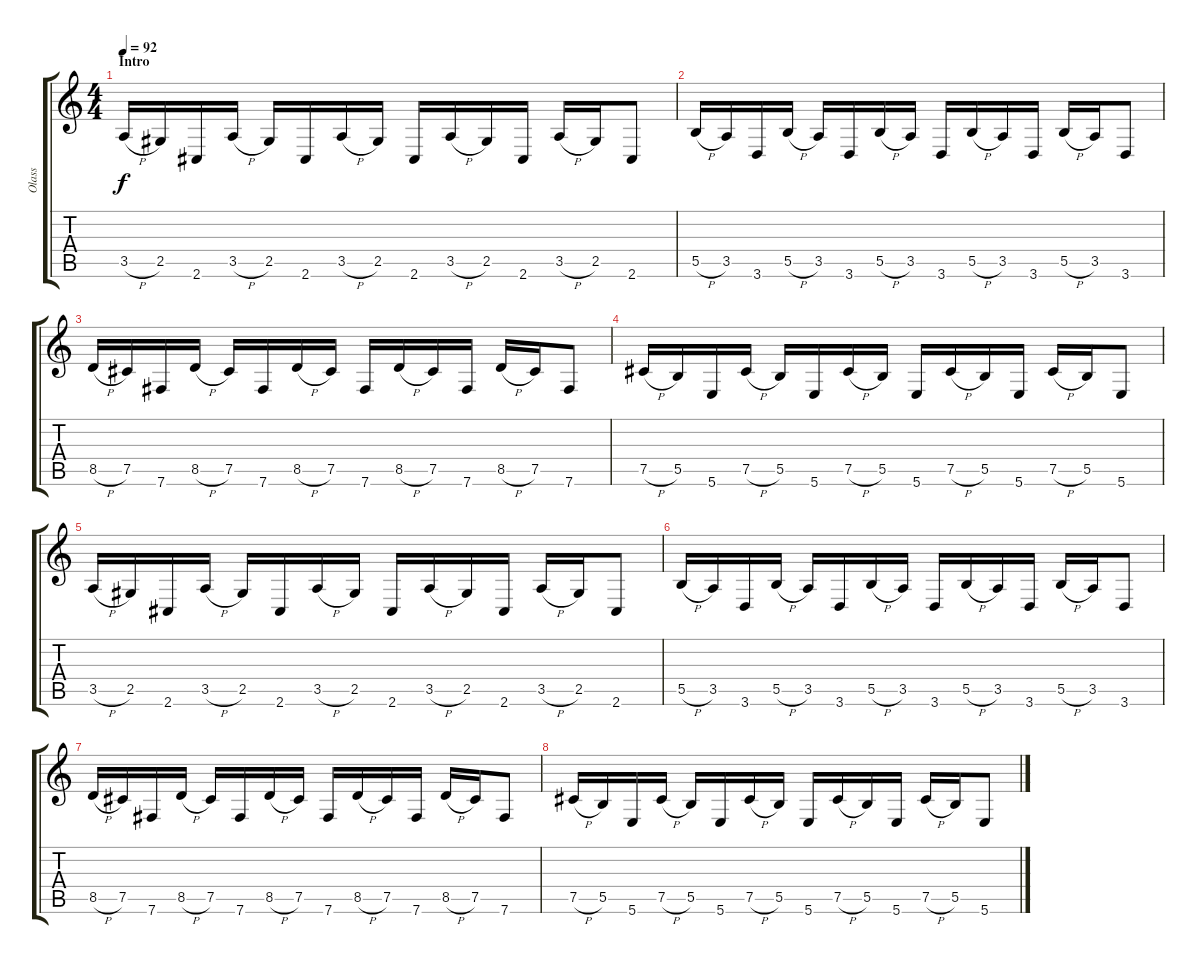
\track ("Olass" "Olass") {instrument distortionguitar}
\staff {score tabs}
\tuning (Db4 Ab3 E3 B2 Gb2 B1) {hide}
\ts (4 4)
\section ("" "Intro")
\tempo 92
\clef g2
\ks c
3.5{h}.16{dy f instrument electricguitarclean} 2.5.16 2.6.16 3.5{h}.16 2.5.16 2.6.16 3.5{h}.16 2.5.16 2.6.16 3.5{h}.16 2.5.16 2.6.16 3.5{h}.16 2.5.16 2.6.8 |
5.5{h}.16 3.5.16 3.6.16 5.5{h}.16 3.5.16 3.6.16 5.5{h}.16 3.5.16 3.6.16 5.5{h}.16 3.5.16 3.6.16 5.5{h}.16 3.5.16 3.6.8 |
8.5{h}.16 7.5.16 7.6.16 8.5{h}.16 7.5.16 7.6.16 8.5{h}.16 7.5.16 7.6.16 8.5{h}.16 7.5.16 7.6.16 8.5{h}.16 7.5.16 7.6.8 |
7.5{h}.16 5.5.16 5.6.16 7.5{h}.16 5.5.16 5.6.16 7.5{h}.16 5.5.16 5.6.16 7.5{h}.16 5.5.16 5.6.16 7.5{h}.16 5.5.16 5.6.8 |
3.5{h}.16 2.5.16 2.6.16 3.5{h}.16 2.5.16 2.6.16 3.5{h}.16 2.5.16 2.6.16 3.5{h}.16 2.5.16 2.6.16 3.5{h}.16 2.5.16 2.6.8 |
5.5{h}.16 3.5.16 3.6.16 5.5{h}.16 3.5.16 3.6.16 5.5{h}.16 3.5.16 3.6.16 5.5{h}.16 3.5.16 3.6.16 5.5{h}.16 3.5.16 3.6.8 |
8.5{h}.16 7.5.16 7.6.16 8.5{h}.16 7.5.16 7.6.16 8.5{h}.16 7.5.16 7.6.16 8.5{h}.16 7.5.16 7.6.16 8.5{h}.16 7.5.16 7.6.8 |
7.5{h}.16 5.5.16 5.6.16 7.5{h}.16 5.5.16 5.6.16 7.5{h}.16 5.5.16 5.6.16 7.5{h}.16 5.5.16 5.6.16 7.5{h}.16 5.5.16 5.6.8
